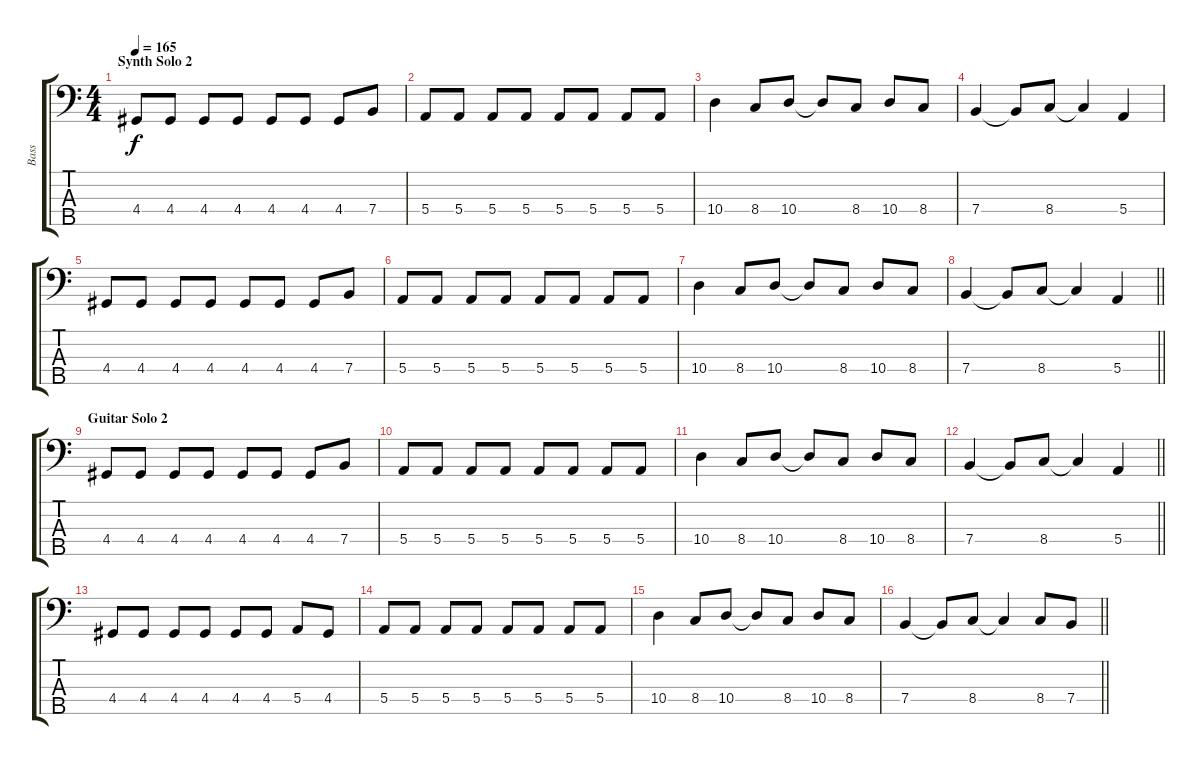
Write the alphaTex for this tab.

\track ("Bass" "Bass") {instrument electricbassfinger}
\staff {score tabs}
\tuning (G2 D2 A1 E1 B0) {hide}
\ts (4 4)
\section ("" "Synth Solo 2")
\tempo 165
\clef f4
\ks c
4.4.8{dy f} 4.4.8 4.4.8 4.4.8 4.4.8 4.4.8 4.4.8 7.4.8 |
5.4.8 5.4.8 5.4.8 5.4.8 5.4.8 5.4.8 5.4.8 5.4.8 |
10.4.4 8.4.8 10.4.8 10.4{t}.8 8.4.8 10.4.8 8.4.8 |
7.4.4 7.4{t}.8 8.4.8 8.4{t}.4 5.4.4 |
4.4.8 4.4.8 4.4.8 4.4.8 4.4.8 4.4.8 4.4.8 7.4.8 |
5.4.8 5.4.8 5.4.8 5.4.8 5.4.8 5.4.8 5.4.8 5.4.8 |
10.4.4 8.4.8 10.4.8 10.4{t}.8 8.4.8 10.4.8 8.4.8 |
\barLineRight lightlight
7.4.4 7.4{t}.8 8.4.8 8.4{t}.4 5.4.4 |
\section ("" "Guitar Solo 2")
4.4.8 4.4.8 4.4.8 4.4.8 4.4.8 4.4.8 4.4.8 7.4.8 |
5.4.8 5.4.8 5.4.8 5.4.8 5.4.8 5.4.8 5.4.8 5.4.8 |
10.4.4 8.4.8 10.4.8 10.4{t}.8 8.4.8 10.4.8 8.4.8 |
\barLineRight lightlight
7.4.4 7.4{t}.8 8.4.8 8.4{t}.4 5.4.4 |
4.4.8 4.4.8 4.4.8 4.4.8 4.4.8 4.4.8 5.4.8 4.4.8 |
5.4.8 5.4.8 5.4.8 5.4.8 5.4.8 5.4.8 5.4.8 5.4.8 |
10.4.4 8.4.8 10.4.8 10.4{t}.8 8.4.8 10.4.8 8.4.8 |
\barLineRight lightlight
7.4.4 7.4{t}.8 8.4.8 8.4{t}.4 8.4.8 7.4.8
